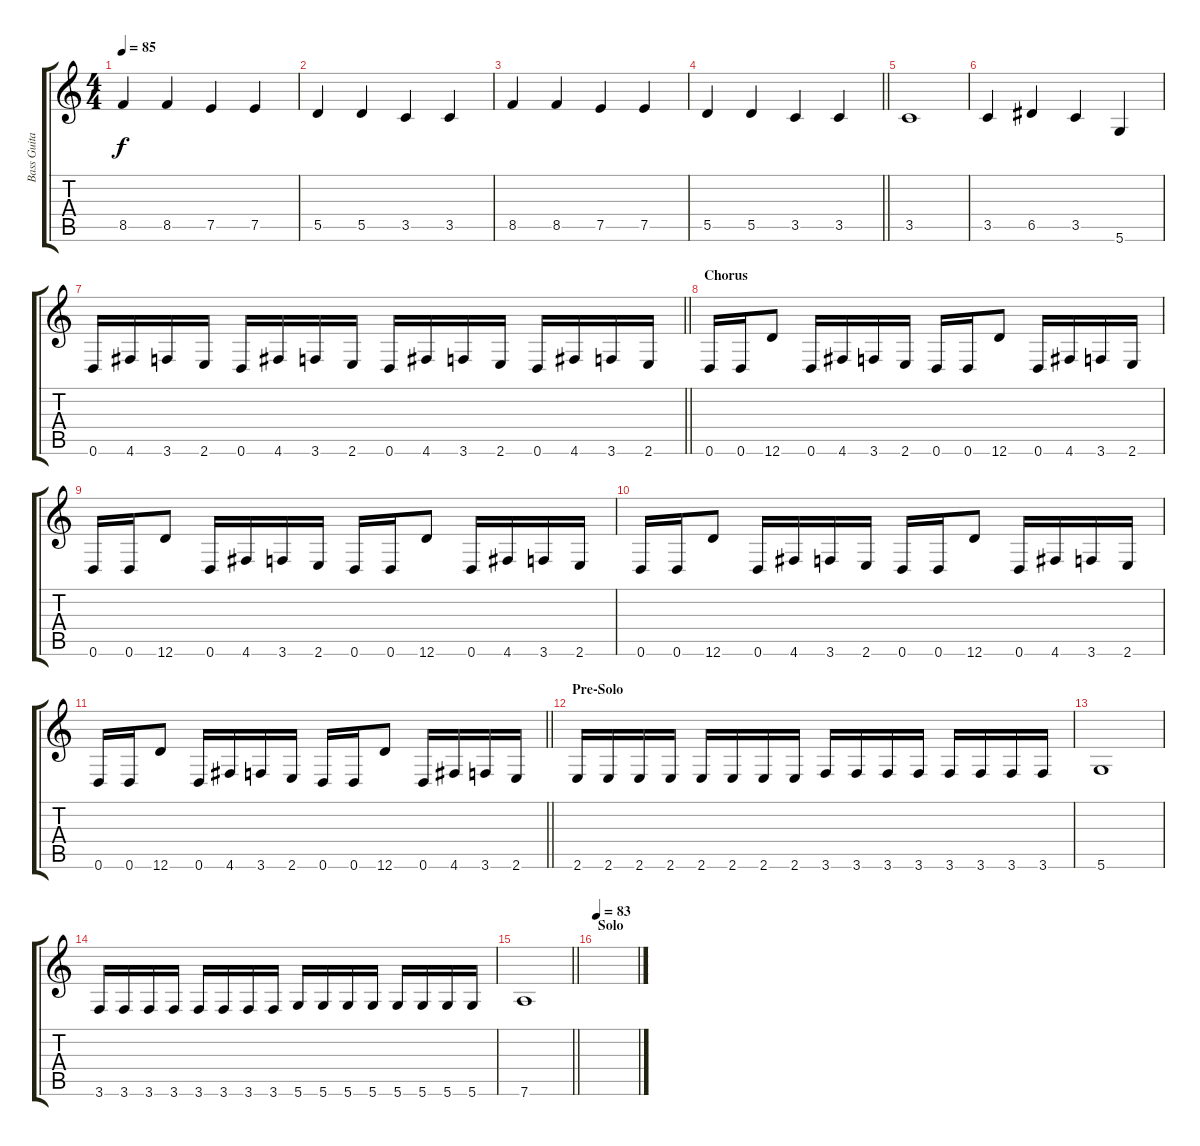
\track ("Bass Guitar" "Bass Guita") {instrument electricbassfinger}
\staff {score tabs}
\tuning (E4 B3 G3 D3 A2 D2) {hide}
\ts (4 4)
\tempo 85
\clef g2
\ks c
8.5.4{dy f} 8.5.4 7.5.4 7.5.4 |
5.5.4 5.5.4 3.5.4 3.5.4 |
8.5.4 8.5.4 7.5.4 7.5.4 |
\barLineRight lightlight
5.5.4 5.5.4 3.5.4 3.5.4 |
\section ("" "")
3.5.1 |
3.5.4 6.5.4 3.5.4 5.6.4 |
\barLineRight lightlight
0.6.16 4.6.16 3.6.16 2.6.16 0.6.16 4.6.16 3.6.16 2.6.16 0.6.16 4.6.16 3.6.16 2.6.16 0.6.16 4.6.16 3.6.16 2.6.16 |
\section ("" "Chorus")
0.6.16 0.6.16 12.6.8 0.6.16 4.6.16 3.6.16 2.6.16 0.6.16 0.6.16 12.6.8 0.6.16 4.6.16 3.6.16 2.6.16 |
0.6.16 0.6.16 12.6.8 0.6.16 4.6.16 3.6.16 2.6.16 0.6.16 0.6.16 12.6.8 0.6.16 4.6.16 3.6.16 2.6.16 |
0.6.16 0.6.16 12.6.8 0.6.16 4.6.16 3.6.16 2.6.16 0.6.16 0.6.16 12.6.8 0.6.16 4.6.16 3.6.16 2.6.16 |
\barLineRight lightlight
0.6.16 0.6.16 12.6.8 0.6.16 4.6.16 3.6.16 2.6.16 0.6.16 0.6.16 12.6.8 0.6.16 4.6.16 3.6.16 2.6.16 |
\section ("" "Pre-Solo")
2.6.16 2.6.16 2.6.16 2.6.16 2.6.16 2.6.16 2.6.16 2.6.16 3.6.16 3.6.16 3.6.16 3.6.16 3.6.16 3.6.16 3.6.16 3.6.16 |
5.6.1 |
3.6.16 3.6.16 3.6.16 3.6.16 3.6.16 3.6.16 3.6.16 3.6.16 5.6.16 5.6.16 5.6.16 5.6.16 5.6.16 5.6.16 5.6.16 5.6.16 |
\barLineRight lightlight
7.6.1 |
\section ("" "Solo")
\tempo 83
